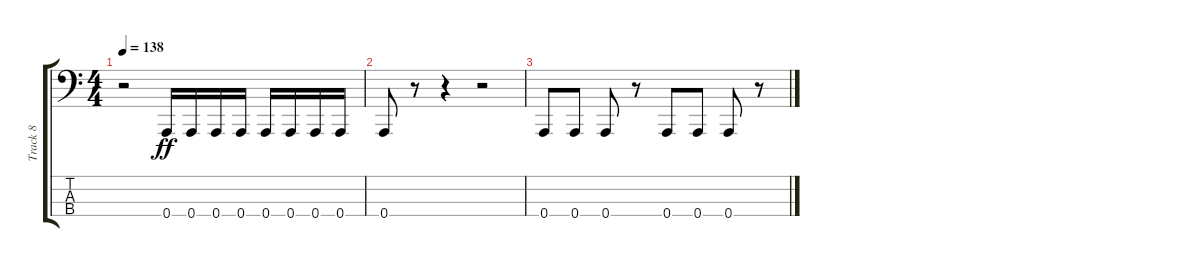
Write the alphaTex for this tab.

\track ("Track 8" "Track 8") {instrument electricbasspick}
\staff {score tabs}
\tuning (D2 A1 E1 A0) {hide}
\ts (4 4)
\tempo 138
\clef f4
\ks c
r.2{dy ff} 0.4.16 0.4.16 0.4.16 0.4.16 0.4.16 0.4.16 0.4.16 0.4.16 |
0.4.8 r.8 r.4 r.2 |
0.4.8 0.4.8 0.4.8 r.8 0.4.8 0.4.8 0.4.8 r.8
